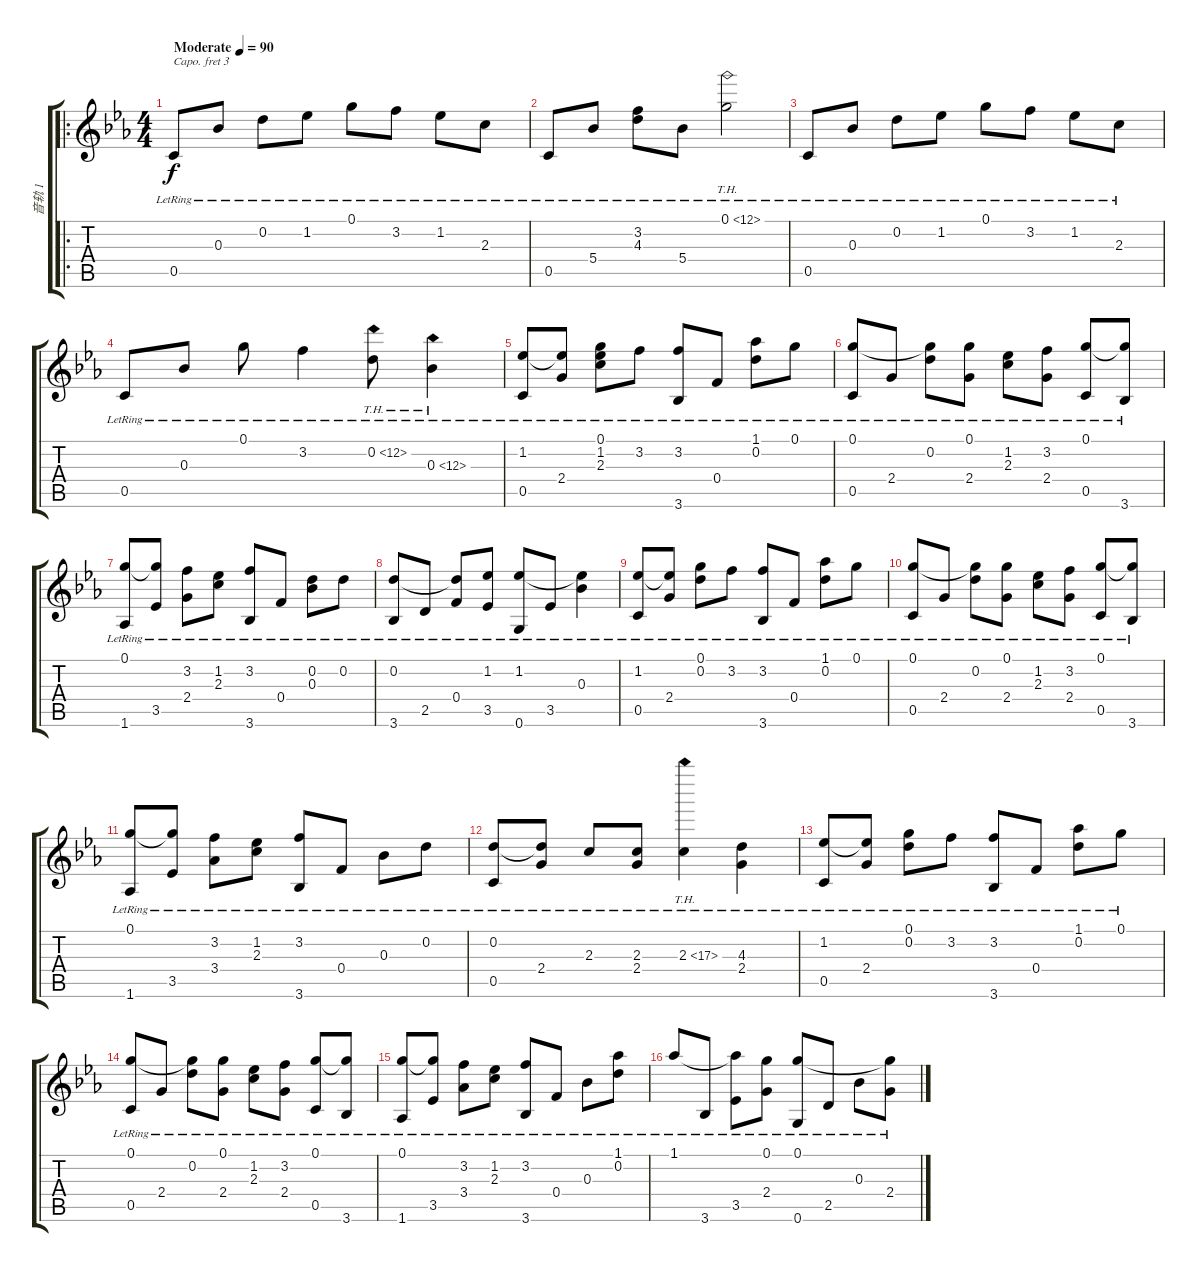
\track ("音轨 1" "音轨 1") {instrument acousticguitarnylon}
\staff {score tabs}
\capo 3
\tuning (E4 B3 G3 D3 A2 E2) {hide}
\ro
\ts (4 4)
\tempo (90 "Moderate")
\clef g2
\ks eb
0.5{lr}.8{dy f instrument acousticguitarnylon} 0.3{lr}.8 0.2{lr}.8 1.2{lr}.8 0.1{lr}.8 3.2{lr}.8 1.2{lr}.8 2.3{lr}.8 |
0.5{lr}.8 5.4{lr}.8 (3.2{lr} 4.3{lr}).8 5.4{lr}.8 0.1{th 12 lr}.2 |
0.5{lr}.8 0.3{lr}.8 0.2{lr}.8 1.2{lr}.8 0.1{lr}.8 3.2{lr}.8 1.2{lr}.8 2.3{lr}.8 |
0.5{lr}.8 0.3{lr}.8 0.1{lr}.8 3.2{lr}.4 0.2{th 12 lr}.8 0.3{th 12 lr}.4 |
(1.2{lr} 0.5{lr}).8 (1.2{t} 2.4{lr}).8 (0.1{lr} 1.2{lr} 2.3{lr}).8 3.2{lr}.8 (3.2{lr} 3.6{lr}).8 0.4{lr}.8 (1.1{lr} 0.2{lr}).8 0.1{lr}.8 |
(0.1{lr} 0.5{lr}).8 2.4{lr}.8 (0.1{t} 0.2{lr}).8 (0.1{lr} 2.4{lr}).8 (1.2{lr} 2.3{lr}).8 (3.2{lr} 2.4{lr}).8 (0.1{lr} 0.5{lr}).8 (0.1{t} 3.6{lr}).8 |
(0.1{lr} 1.6{lr}).8 (0.1{t} 3.5{lr}).8 (3.2{lr} 2.4{lr}).8 (1.2{lr} 2.3{lr}).8 (3.2{lr} 3.6{lr}).8 0.4{lr}.8 (0.2{lr} 0.3{lr}).8 0.2{lr}.8 |
(0.2{lr} 3.6{lr}).8 2.5{lr}.8 (0.2{t} 0.4{lr}).8 (1.2{lr} 3.5{lr}).8 (1.2{lr} 0.6{lr}).8 3.5{lr}.8 (1.2{t} 0.3{lr}).4 |
(1.2{lr} 0.5{lr}).8 (1.2{t} 2.4{lr}).8 (0.1{lr} 0.2{lr}).8 3.2{lr}.8 (3.2{lr} 3.6{lr}).8 0.4{lr}.8 (1.1{lr} 0.2{lr}).8 0.1{lr}.8 |
(0.1{lr} 0.5{lr}).8 2.4{lr}.8 (0.1{t} 0.2{lr}).8 (0.1{lr} 2.4{lr}).8 (1.2{lr} 2.3{lr}).8 (3.2{lr} 2.4{lr}).8 (0.1{lr} 0.5{lr}).8 (0.1{t} 3.6{lr}).8 |
(0.1{lr} 1.6{lr}).8 (0.1{t} 3.5{lr}).8 (3.2{lr} 3.4{lr}).8 (1.2{lr} 2.3{lr}).8 (3.2{lr} 3.6{lr}).8 0.4{lr}.8 0.3{lr}.8 0.2{lr}.8 |
(0.2{lr} 0.5{lr}).8 (0.2{t} 2.4{lr}).8 2.3{lr}.8 (2.3{lr} 2.4{lr}).8 2.3{th 15 lr}.4 (4.3{lr} 2.4{lr}).4 |
(1.2{lr} 0.5{lr}).8 (1.2{t} 2.4{lr}).8 (0.1{lr} 0.2{lr}).8 3.2{lr}.8 (3.2{lr} 3.6{lr}).8 0.4{lr}.8 (1.1{lr} 0.2{lr}).8 0.1{lr}.8 |
(0.1{lr} 0.5{lr}).8 2.4{lr}.8 (0.1{t} 0.2{lr}).8 (0.1{lr} 2.4{lr}).8 (1.2{lr} 2.3{lr}).8 (3.2{lr} 2.4{lr}).8 (0.1{lr} 0.5{lr}).8 (0.1{t} 3.6{lr}).8 |
(0.1{lr} 1.6{lr}).8 (0.1{t} 3.5{lr}).8 (3.2{lr} 3.4{lr}).8 (1.2{lr} 2.3{lr}).8 (3.2{lr} 3.6{lr}).8 0.4{lr}.8 0.3{lr}.8 (1.1{lr} 0.2{lr}).8 |
1.1{lr}.8 3.6{lr}.8 (1.1{t} 3.5{lr}).8 (0.1{lr} 2.4{lr}).8 (0.1{lr} 0.6{lr}).8 2.5{lr}.8 0.3{lr}.8 (0.1{t} 2.4{lr}).8
